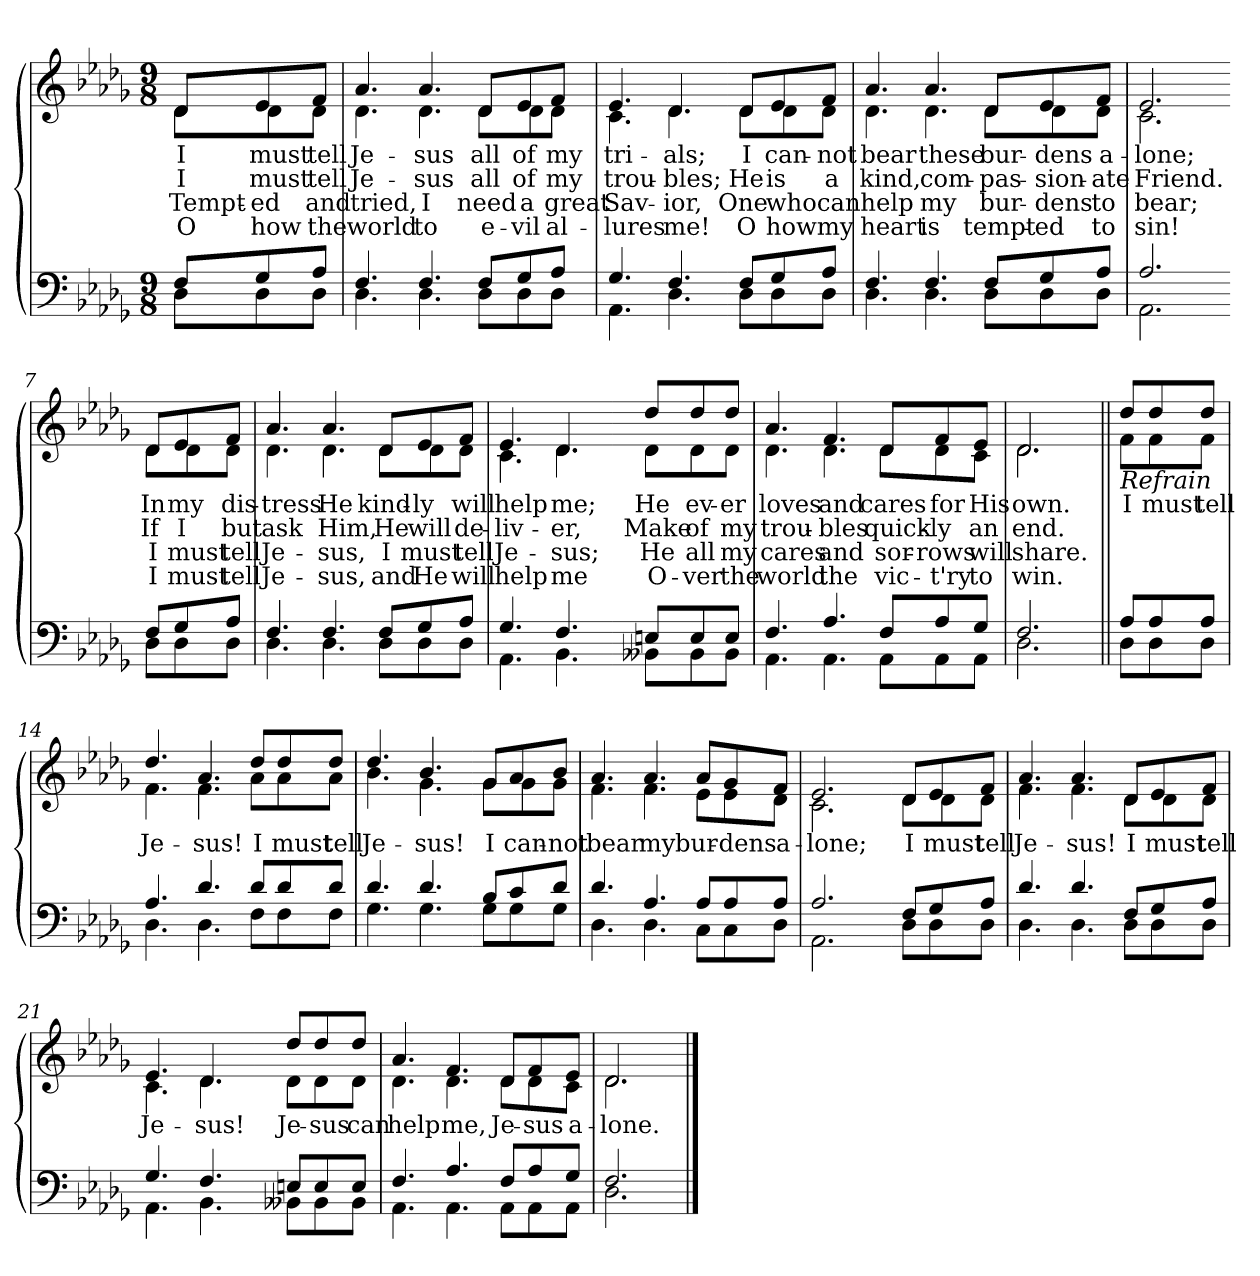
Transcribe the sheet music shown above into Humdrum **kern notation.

**kern	**kern	**text	**text	**text	**text
*part2	*part1	*part1	*part1	*part1	*part1
*staff2	*staff1	*staff1	*staff1	*staff1	*staff1
*clefF4	*clefG2	*	*	*	*
*k[b-e-a-d-g-]	*k[b-e-a-d-g-]	*	*	*	*
*M9/8	*M9/8	*	*	*	*
=1	=1	=1	=1	=1	=1
*^	*	*	*	*	*
!	!	!LO:TX:b:i:t=Verse	!	!	!	!
!	!	!	!LO:LY:b	!LO:LY:b	!LO:LY:b	!LO:LY:b
*	*	*^	*	*	*	*
8F/L	8D-\L	8d-/L	8d-\L	I	I	Tempt-	O
!	!	!	!	!LO:LY:b	!LO:LY:b	!LO:LY:b	!LO:LY:b
8G-/	8D-\	8e-/	8d-\	must	must	-ed	how
!	!	!	!	!LO:LY:b	!LO:LY:b	!LO:LY:b	!LO:LY:b
8A-/J	8D-\J	8f/J	8d-\J	tell	tell	and	the
=2	=2	=2	=2	=2	=2	=2	=2
!	!	!	!	!LO:LY:b	!LO:LY:b	!LO:LY:b	!LO:LY:b
4.F/	4.D-\	4.a-/	4.d-\	Je-	Je-	tried,	world
!	!	!	!	!LO:LY:b	!LO:LY:b	!LO:LY:b	!LO:LY:b
4.F/	4.D-\	4.a-/	4.d-\	-sus	-sus	I	to
!	!	!	!	!LO:LY:b	!LO:LY:b	!LO:LY:b	!LO:LY:b
8F/L	8D-\L	8d-/L	8d-\L	all	all	need	e-
!	!	!	!	!LO:LY:b	!LO:LY:b	!LO:LY:b	!LO:LY:b
8G-/	8D-\	8e-/	8d-\	of	of	a	-vil
!	!	!	!	!LO:LY:b	!LO:LY:b	!LO:LY:b	!LO:LY:b
8A-/J	8D-\J	8f/J	8d-\J	my	my	great	al-
=3	=3	=3	=3	=3	=3	=3	=3
!	!	!	!	!LO:LY:b	!LO:LY:b	!LO:LY:b	!LO:LY:b
4.G-/	4.AA-\	4.e-/	4.c\	tri-	trou-	Sav-	-lures
!	!	!	!	!LO:LY:b	!LO:LY:b	!LO:LY:b	!LO:LY:b
4.F/	4.D-\	4.d-/	4.d-\	-als;	-bles;	-ior,	me!
!!LO:LB:g=z	!!
=4-	=4-	=4-	=4-	=4-	=4-	=4-	=4-
!	!	!	!	!LO:LY:b	!LO:LY:b	!LO:LY:b	!LO:LY:b
8F/L	8D-\L	8d-/L	8d-\L	I	He	One	O
!	!	!	!	!LO:LY:b	!LO:LY:b	!LO:LY:b	!LO:LY:b
8G-/	8D-\	8e-/	8d-\	can-	is	who	how
!	!	!	!	!LO:LY:b	!LO:LY:b	!LO:LY:b	!LO:LY:b
8A-/J	8D-\J	8f/J	8d-\J	-not	a	can	my
=5	=5	=5	=5	=5	=5	=5	=5
!	!	!	!	!LO:LY:b	!LO:LY:b	!LO:LY:b	!LO:LY:b
4.F/	4.D-\	4.a-/	4.d-\	bear	kind,	help	heart
!	!	!	!	!LO:LY:b	!LO:LY:b	!LO:LY:b	!LO:LY:b
4.F/	4.D-\	4.a-/	4.d-\	these	com-	my	is
!	!	!	!	!LO:LY:b	!LO:LY:b	!LO:LY:b	!LO:LY:b
8F/L	8D-\L	8d-/L	8d-\L	bur-	-pas-	bur-	tempt-
!	!	!	!	!LO:LY:b	!LO:LY:b	!LO:LY:b	!LO:LY:b
8G-/	8D-\	8e-/	8d-\	-dens	-sion-	-dens	-ed
!	!	!	!	!LO:LY:b	!LO:LY:b	!LO:LY:b	!LO:LY:b
8A-/J	8D-\J	8f/J	8d-\J	a-	-ate	to	to
=6	=6	=6	=6	=6	=6	=6	=6
!	!	!	!	!LO:LY:b	!LO:LY:b	!LO:LY:b	!LO:LY:b
2.A-/	2.AA-\	2.e-/	2.c\	-lone;	Friend.	bear;	sin!
!!LO:LB:g=z	!!
=7-	=7-	=7-	=7-	=7-	=7-	=7-	=7-
!	!	!	!	!LO:LY:b	!LO:LY:b	!LO:LY:b	!LO:LY:b
8F/L	8D-\L	8d-/L	8d-\L	In	If	I	I
!	!	!	!	!LO:LY:b	!LO:LY:b	!LO:LY:b	!LO:LY:b
8G-/	8D-\	8e-/	8d-\	my	I	must	must
!	!	!	!	!LO:LY:b	!LO:LY:b	!LO:LY:b	!LO:LY:b
8A-/J	8D-\J	8f/J	8d-\J	dis-	but	tell	tell
=8	=8	=8	=8	=8	=8	=8	=8
!	!	!	!	!LO:LY:b	!LO:LY:b	!LO:LY:b	!LO:LY:b
4.F/	4.D-\	4.a-/	4.d-\	-tress	ask	Je-	Je-
!	!	!	!	!LO:LY:b	!LO:LY:b	!LO:LY:b	!LO:LY:b
4.F/	4.D-\	4.a-/	4.d-\	He	Him,	-sus,	-sus,
!	!	!	!	!LO:LY:b	!LO:LY:b	!LO:LY:b	!LO:LY:b
8F/L	8D-\L	8d-/L	8d-\L	kind-	He	I	and
!	!	!	!	!LO:LY:b	!LO:LY:b	!LO:LY:b	!LO:LY:b
8G-/	8D-\	8e-/	8d-\	-ly	will	must	He
!	!	!	!	!LO:LY:b	!LO:LY:b	!LO:LY:b	!LO:LY:b
8A-/J	8D-\J	8f/J	8d-\J	will	de-	tell	will
=9	=9	=9	=9	=9	=9	=9	=9
!	!	!	!	!LO:LY:b	!LO:LY:b	!LO:LY:b	!LO:LY:b
4.G-/	4.AA-\	4.e-/	4.c\	help	-liv-	Je-	help
!	!	!	!	!LO:LY:b	!LO:LY:b	!LO:LY:b	!LO:LY:b
4.F/	4.BB-\	4.d-/	4.d-\	me;	-er,	-sus;	me
!!LO:LB:g=z	!!
=10-	=10-	=10-	=10-	=10-	=10-	=10-	=10-
!	!	!	!	!LO:LY:b	!LO:LY:b	!LO:LY:b	!LO:LY:b
8En/L	8BB--X\L	8dd-/L	8d-\L	He	Make	He	O-
!	!	!	!	!LO:LY:b	!LO:LY:b	!LO:LY:b	!LO:LY:b
8E/	8BB--\	8dd-/	8d-\	ev-	of	all	-ver
!	!	!	!	!LO:LY:b	!LO:LY:b	!LO:LY:b	!LO:LY:b
8E/J	8BB--\J	8dd-/J	8d-\J	-er	my	my	the
=11	=11	=11	=11	=11	=11	=11	=11
!	!	!	!	!LO:LY:b	!LO:LY:b	!LO:LY:b	!LO:LY:b
4.F/	4.AA-\	4.a-/	4.d-\	loves	trou-	cares	world
!	!	!	!	!LO:LY:b	!LO:LY:b	!LO:LY:b	!LO:LY:b
4.A-/	4.AA-\	4.f/	4.d-\	and	-bles	and	the
!	!	!	!	!LO:LY:b	!LO:LY:b	!LO:LY:b	!LO:LY:b
8F/L	8AA-\L	8d-/L	8d-\L	cares	quick-	sor-	vic-
!	!	!	!	!LO:LY:b	!LO:LY:b	!LO:LY:b	!LO:LY:b
8A-/	8AA-\	8f/	8d-\	for	-ly	-rows	-t'ry
!	!	!	!	!LO:LY:b	!LO:LY:b	!LO:LY:b	!LO:LY:b
8G-/J	8AA-\J	8e-/J	8c\J	His	an	will	to
=12	=12	=12	=12	=12	=12	=12	=12
!	!	!	!	!LO:LY:b	!LO:LY:b	!LO:LY:b	!LO:LY:b
2.F/	2.D-\	2.d-/	2.d-\	own.	end.	share.	win.
!!LO:LB:g=z	!!
=13||	=13||	=13||	=13||	=13||	=13||	=13||	=13||
!	!	!LO:TX:b:i:t=Refrain	!	!	!	!	!
!	!	!	!	!LO:LY:b	!	!	!
8A-/L	8D-\L	8dd-/L	8f\L	I	.	.	.
!	!	!	!	!LO:LY:b	!	!	!
8A-/	8D-\	8dd-/	8f\	must	.	.	.
!	!	!	!	!LO:LY:b	!	!	!
8A-/J	8D-\J	8dd-/J	8f\J	tell	.	.	.
=14	=14	=14	=14	=14	=14	=14	=14
!	!	!	!	!LO:LY:b	!	!	!
4.A-/	4.D-\	4.dd-/	4.f\	Je-	.	.	.
!	!	!	!	!LO:LY:b	!	!	!
4.d-/	4.D-\	4.a-/	4.f\	-sus!	.	.	.
!	!	!	!	!LO:LY:b	!	!	!
8d-/L	8F\L	8dd-/L	8a-\L	I	.	.	.
!	!	!	!	!LO:LY:b	!	!	!
8d-/	8F\	8dd-/	8a-\	must	.	.	.
!	!	!	!	!LO:LY:b	!	!	!
8d-/J	8F\J	8dd-/J	8a-\J	tell	.	.	.
=15	=15	=15	=15	=15	=15	=15	=15
!	!	!	!	!LO:LY:b	!	!	!
4.d-/	4.G-\	4.dd-/	4.b-\	Je-	.	.	.
!	!	!	!	!LO:LY:b	!	!	!
4.d-/	4.G-\	4.b-/	4.g-\	-sus!	.	.	.
!!LO:LB:g=z	!!
=16-	=16-	=16-	=16-	=16-	=16-	=16-	=16-
!	!	!	!	!LO:LY:b	!	!	!
8B-/L	8G-\L	8g-/L	8g-\L	I	.	.	.
!	!	!	!	!LO:LY:b	!	!	!
8c/	8G-\	8a-/	8g-\	can-	.	.	.
!	!	!	!	!LO:LY:b	!	!	!
8d-/J	8G-\J	8b-/J	8g-\J	-not	.	.	.
=17	=17	=17	=17	=17	=17	=17	=17
!	!	!	!	!LO:LY:b	!	!	!
4.d-/	4.D-\	4.a-/	4.f\	bear	.	.	.
!	!	!	!	!LO:LY:b	!	!	!
4.A-/	4.D-\	4.a-/	4.f\	my	.	.	.
!	!	!	!	!LO:LY:b	!	!	!
8A-/L	8C\L	8a-/L	8e-\L	bur-	.	.	.
!	!	!	!	!LO:LY:b	!	!	!
8A-/	8C\	8g-/	8e-\	-dens	.	.	.
!	!	!	!	!LO:LY:b	!	!	!
8A-/J	8D-\J	8f/J	8d-\J	a-	.	.	.
=18	=18	=18	=18	=18	=18	=18	=18
!	!	!	!	!LO:LY:b	!	!	!
2.A-/	2.AA-\	2.e-/	2.c\	-lone;	.	.	.
!!LO:LB:g=z	!!
=19-	=19-	=19-	=19-	=19-	=19-	=19-	=19-
!	!	!	!	!LO:LY:b	!	!	!
8F/L	8D-\L	8d-/L	8d-\L	I	.	.	.
!	!	!	!	!LO:LY:b	!	!	!
8G-/	8D-\	8e-/	8d-\	must	.	.	.
!	!	!	!	!LO:LY:b	!	!	!
8A-/J	8D-\J	8f/J	8d-\J	tell	.	.	.
=20	=20	=20	=20	=20	=20	=20	=20
!	!	!	!	!LO:LY:b	!	!	!
4.d-/	4.D-\	4.a-/	4.f\	Je-	.	.	.
!	!	!	!	!LO:LY:b	!	!	!
4.d-/	4.D-\	4.a-/	4.f\	-sus!	.	.	.
!	!	!	!	!LO:LY:b	!	!	!
8F/L	8D-\L	8d-/L	8d-\L	I	.	.	.
!	!	!	!	!LO:LY:b	!	!	!
8G-/	8D-\	8e-/	8d-\	must	.	.	.
!	!	!	!	!LO:LY:b	!	!	!
8A-/J	8D-\J	8f/J	8d-\J	tell	.	.	.
=21	=21	=21	=21	=21	=21	=21	=21
!	!	!	!	!LO:LY:b	!	!	!
4.G-/	4.AA-\	4.e-/	4.c\	Je-	.	.	.
!	!	!	!	!LO:LY:b	!	!	!
4.F/	4.BB-\	4.d-/	4.d-\	-sus!	.	.	.
!!LO:LB:g=z	!!
=22-	=22-	=22-	=22-	=22-	=22-	=22-	=22-
!	!	!	!	!LO:LY:b	!	!	!
8En/L	8BB--X\L	8dd-/L	8d-\L	Je-	.	.	.
!	!	!	!	!LO:LY:b	!	!	!
8E/	8BB--\	8dd-/	8d-\	-sus	.	.	.
!	!	!	!	!LO:LY:b	!	!	!
8E/J	8BB--\J	8dd-/J	8d-\J	can	.	.	.
=23	=23	=23	=23	=23	=23	=23	=23
!	!	!	!	!LO:LY:b	!	!	!
4.F/	4.AA-\	4.a-/	4.d-\	help	.	.	.
!	!	!	!	!LO:LY:b	!	!	!
4.A-/	4.AA-\	4.f/	4.d-\	me,	.	.	.
!	!	!	!	!LO:LY:b	!	!	!
8F/L	8AA-\L	8d-/L	8d-\L	Je-	.	.	.
!	!	!	!	!LO:LY:b	!	!	!
8A-/	8AA-\	8f/	8d-\	-sus	.	.	.
!	!	!	!	!LO:LY:b	!	!	!
8G-/J	8AA-\J	8e-/J	8c\J	a-	.	.	.
=24	=24	=24	=24	=24	=24	=24	=24
!	!	!	!	!LO:LY:b	!	!	!
2.F/	2.D-\	2.d-/	2.d-\	-lone.	.	.	.
*v	*v	*	*	*	*	*	*
*	*v	*v	*	*	*	*
==	==	==	==	==	==
*-	*-	*-	*-	*-	*-
